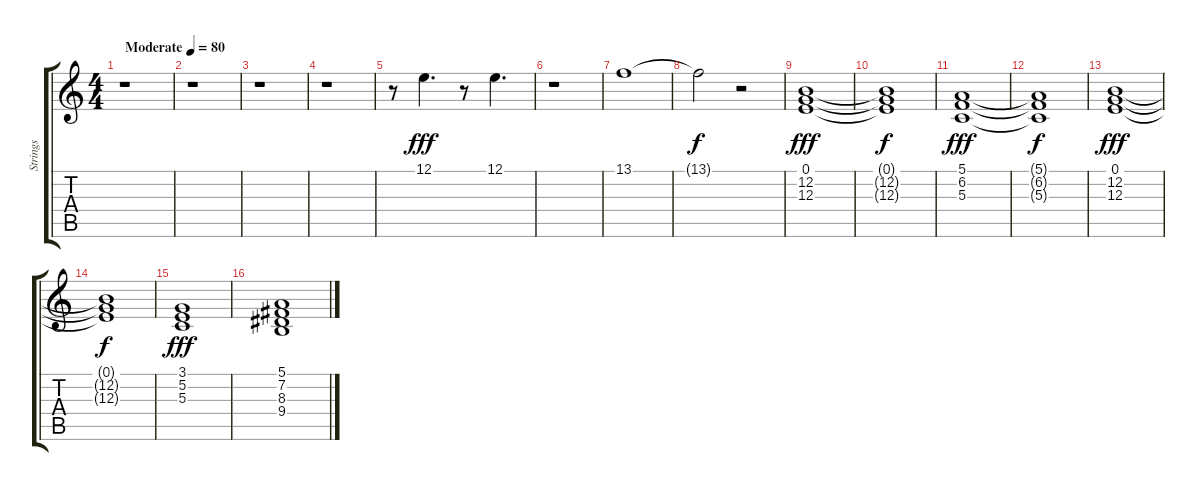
\track ("Strings" "Strings") {instrument stringensemble2}
\staff {score tabs}
\tuning (E4 B3 G3 D3 A2 E2) {hide}
\ts (4 4)
\tempo (80 "Moderate")
\clef g2
\ks c
r.1{dy fff instrument stringensemble2} |
r.1 |
r.1 |
r.1 |
r.8 12.1.4{d} r.8 12.1.4{d} |
r.1 |
13.1.1 |
13.1{t}.2{dy f} r.2 |
(0.1 12.2 12.3).1{dy fff} |
(0.1{t} 12.2{t} 12.3{t}).1{dy f} |
(5.1 6.2 5.3).1{dy fff} |
(5.1{t} 6.2{t} 5.3{t}).1{dy f} |
(0.1 12.2 12.3).1{dy fff} |
(0.1{t} 12.2{t} 12.3{t}).1{dy f} |
(3.1 5.2 5.3).1{dy fff} |
(5.1 7.2 8.3 9.4).1
